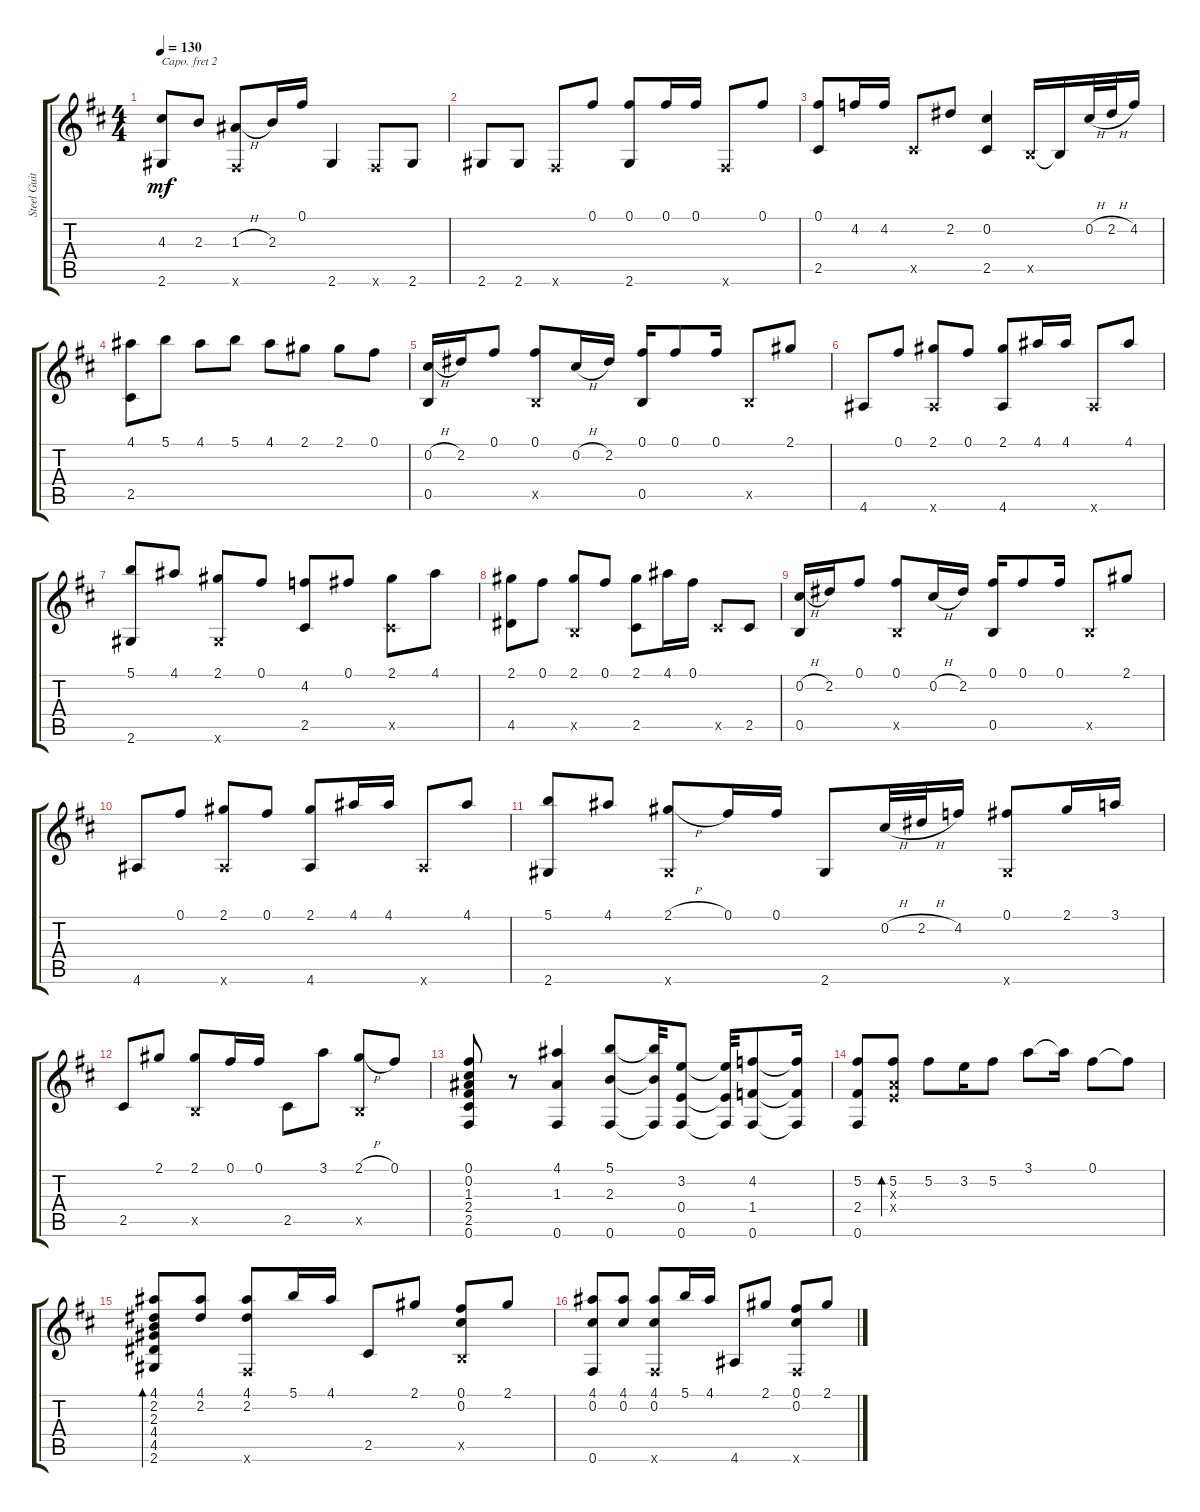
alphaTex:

\track ("Steel Guitar" "Steel Guit") {instrument acousticguitarsteel}
\staff {score tabs}
\capo 2
\tuning (E4 B3 G3 D3 A2 E2) {hide}
\ts (4 4)
\tempo 130
\clef g2
\ks d
(4.3 2.6).8{dy mf} 2.3.8 (1.3{h} 0.6{x}).8 2.3.16 0.1.16 2.6.4 0.6{x}.8 2.6.8 |
2.6.8 2.6.8 0.6{x}.8 0.1.8 (0.1 2.6).8 0.1.16 0.1.16 0.6{x}.8 0.1.8 |
(0.1 2.5).8 4.2.16 4.2.16 2.5{x}.8 2.2.8 (0.2 2.5).4 0.5{x}.16 0.5{t}.16 0.2{h}.32 2.2{h}.32 4.2.16 |
(4.1 2.5).8 5.1.8 4.1.8 5.1.8 4.1.8 2.1.8 2.1.8 0.1.8 |
(0.2{h} 0.5).16 2.2.16 0.1.8 (0.1 0.5{x}).8 0.2{h}.16 2.2.16 (0.1 0.5).16 0.1.8 0.1.16 0.5{x}.8 2.1.8 |
4.6.8 0.1.8 (2.1 4.6{x}).8 0.1.8 (2.1 4.6).8 4.1.16 4.1.16 4.6{x}.8 4.1.8 |
(5.1 2.6).8 4.1.8 (2.1 2.6{x}).8 0.1.8 (4.2 2.5).8 0.1.8 (2.1 2.5{x}).8 4.1.8 |
(2.1 4.5).8 0.1.8 (2.1 0.5{x}).8 0.1.8 (2.1 2.5).8 4.1.16 0.1.16 2.5{x}.8 2.5.8 |
(0.2{h} 0.5).16 2.2.16 0.1.8 (0.1 0.5{x}).8 0.2{h}.16 2.2.16 (0.1 0.5).16 0.1.8 0.1.16 0.5{x}.8 2.1.8 |
4.6.8 0.1.8 (2.1 4.6{x}).8 0.1.8 (2.1 4.6).8 4.1.16 4.1.16 4.6{x}.8 4.1.8 |
(5.1 2.6).8 4.1.8 (2.1{h} 2.6{x}).8 0.1.16 0.1.16 2.6.8 0.2{h}.32 2.2{h}.32 4.2.16 (0.1 2.6{x}).8 2.1.16 3.1.16 |
2.5.8 2.1.8 (2.1 0.5{x}).8 0.1.16 0.1.16 2.5.8 3.1.8 (2.1{h} 0.5{x}).8 0.1.8 |
(0.1 0.2 1.3 2.4 2.5 0.6).8 r.8 (4.1 1.3 0.6).4 (5.1 2.3 0.6).8 (5.1{t} 2.3{t} 0.6{t}).32 (3.2 0.4 0.6).8 (3.2{t} 0.4{t} 0.6{t}).32 (4.2 1.4 0.6).8 (4.2{t} 1.4{t} 0.6{t}).16 |
(5.2 2.4 0.6).8 (5.2 0.3{x} 0.4{x}).8{bd 30} 5.2.8 3.2.16 5.2.8 3.1.8 3.1{t}.16 0.1.8 0.1{t}.8 |
(4.1 2.2 2.3 4.4 4.5 2.6).8{bd 30} (4.1 2.2).8 (4.1 2.2 0.6{x}).8 5.1.16 4.1.16 2.5.8 2.1.8 (0.1 0.2 0.5{x}).8 2.1.8 |
(4.1 0.2 0.6).8 (4.1 0.2).8 (4.1 0.2 0.6{x}).8 5.1.16 4.1.16 4.6.8 2.1.8 (0.1 0.2 0.6{x}).8 2.1.8
